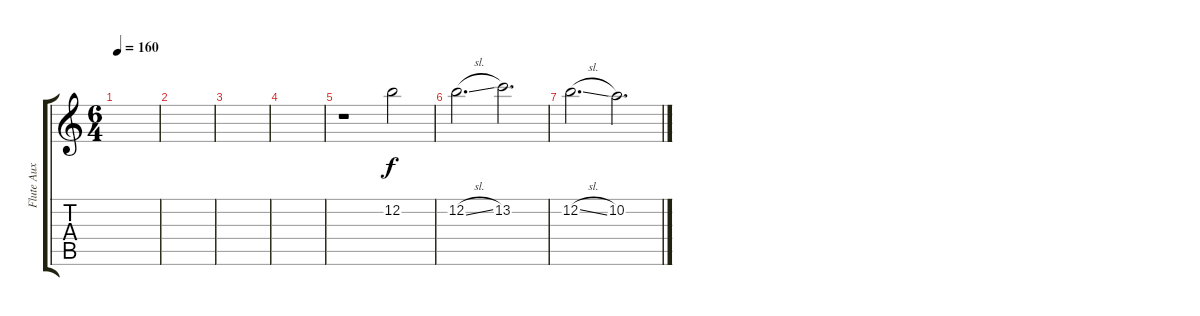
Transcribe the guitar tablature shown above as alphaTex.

\track ("Flute Aux" "Flute Aux") {instrument electricguitarclean}
\staff {score tabs}
\tuning (E4 B3 G3 D3 A2 E2) {hide}
\ts (6 4)
\tempo 160
\clef g2
\ks c
|
|
|
|
r.1 12.2.2 |
12.2{sl}.2{d dy f} 13.2.2{d} |
12.2{sl}.2{d} 10.2.2{d}
